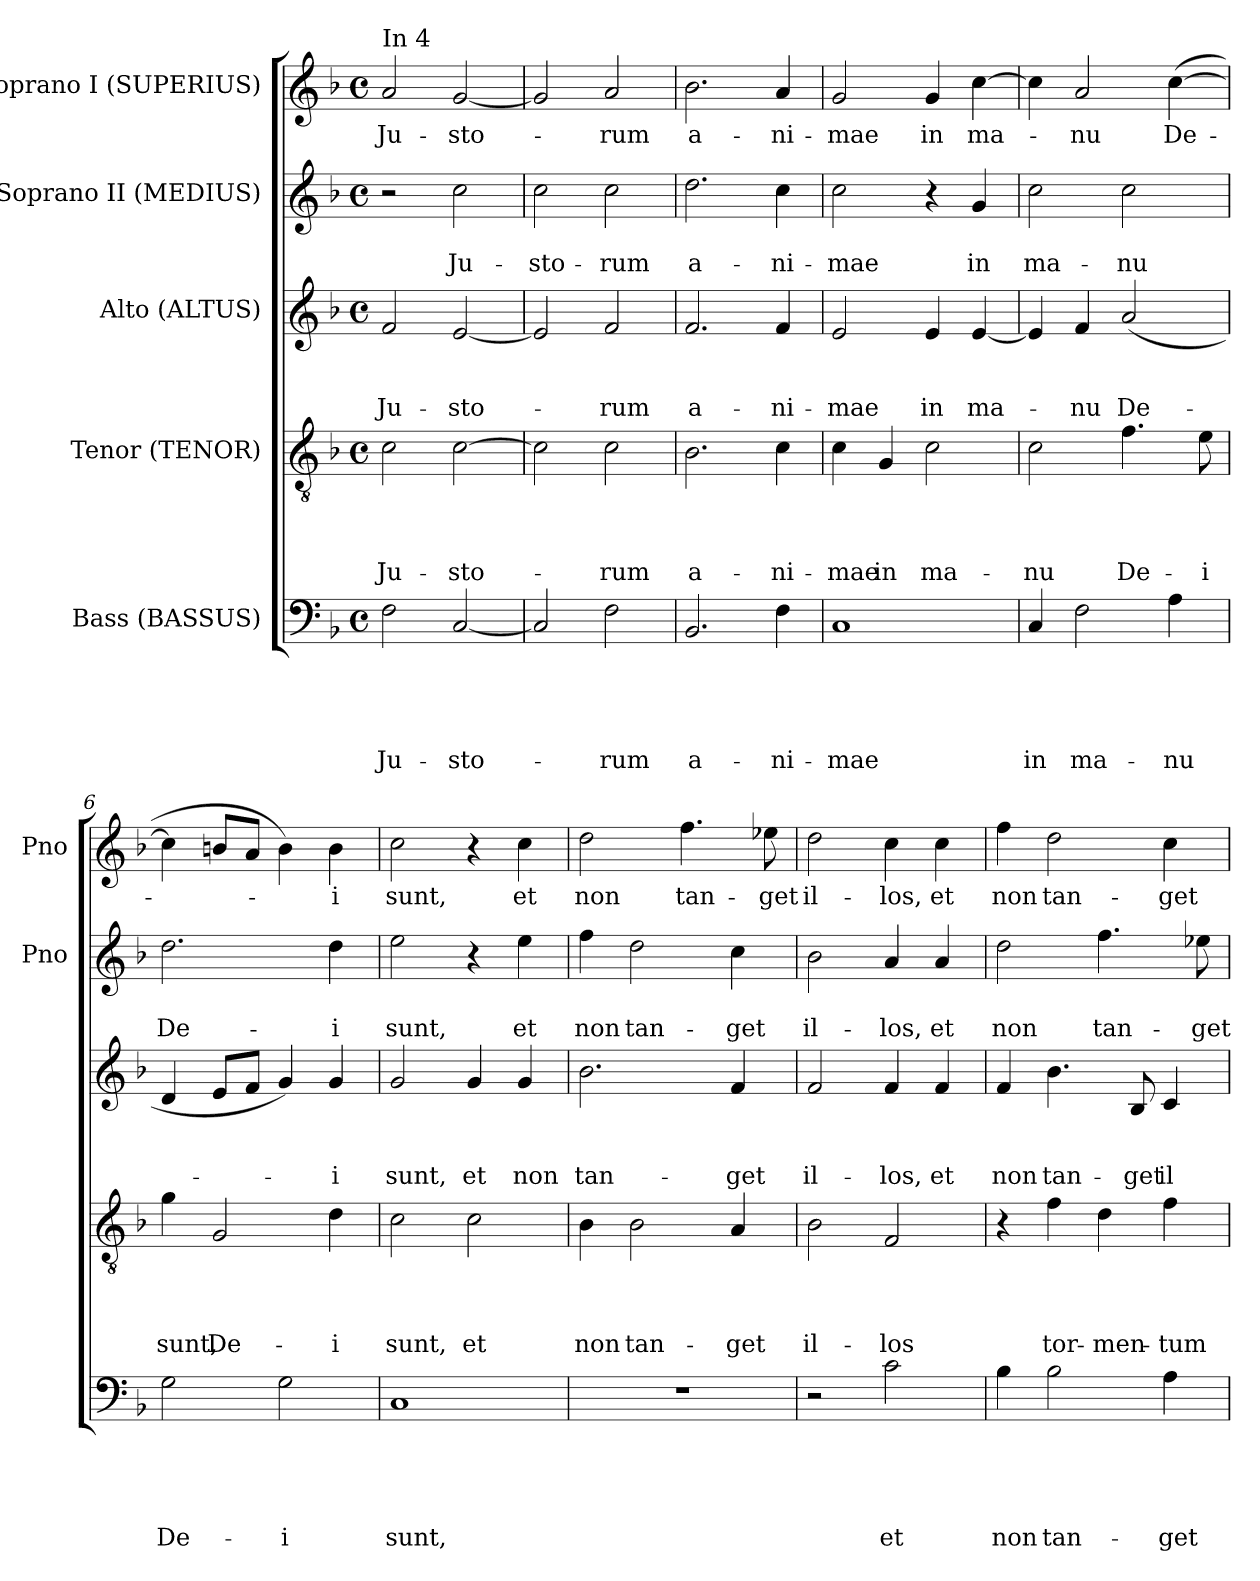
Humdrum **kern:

**kern	**text	**text	**text	**text	**text	**kern	**text	**text	**text	**text	**kern	**text	**text	**text	**kern	**text	**text	**kern	**text
*part5	*part5	*part5	*part5	*part5	*part5	*part4	*part4	*part4	*part4	*part4	*part3	*part3	*part3	*part3	*part2	*part2	*part2	*part1	*part1
*staff5	*staff5	*staff5	*staff5	*staff5	*staff5	*staff4	*staff4	*staff4	*staff4	*staff4	*staff3	*staff3	*staff3	*staff3	*staff2	*staff2	*staff2	*staff1	*staff1
*I"Bass (BASSUS)	*	*	*	*	*	*I"Tenor (TENOR)	*	*	*	*	*I"Alto (ALTUS)	*	*	*	*I"Soprano II (MEDIUS)	*	*	*I"Soprano I (SUPERIUS)	*
*	*	*	*	*	*	*	*	*	*	*	*	*	*	*	*I'Pno	*	*	*I'Pno	*
*clefF4	*	*	*	*	*	*clefGv2	*	*	*	*	*clefG2	*	*	*	*clefG2	*	*	*clefG2	*
*k[b-]	*	*	*	*	*	*k[b-]	*	*	*	*	*k[b-]	*	*	*	*k[b-]	*	*	*k[b-]	*
*F:	*	*	*	*	*	*F:	*	*	*	*	*F:	*	*	*	*F:	*	*	*F:	*
*M4/4	*	*	*	*	*	*M4/4	*	*	*	*	*M4/4	*	*	*	*M4/4	*	*	*M4/4	*
*met(c)	*	*	*	*	*	*met(c)	*	*	*	*	*met(c)	*	*	*	*met(c)	*	*	*met(c)	*
=1	=1	=1	=1	=1	=1	=1	=1	=1	=1	=1	=1	=1	=1	=1	=1	=1	=1	=1	=1
!	!	!	!	!	!	!	!	!	!	!	!	!	!	!	!	!	!	!LO:TX:a:t=In 4	!
2F\	.	.	.	.	Ju-	2c\	.	.	.	Ju-	2f/	.	.	Ju-	2r	.	.	2a/	Ju-
[2C/	.	.	.	.	-sto-	[2c\	.	.	.	-sto-	[2e/	.	.	-sto-	2cc\	.	Ju-	[2g/	-sto-
=2	=2	=2	=2	=2	=2	=2	=2	=2	=2	=2	=2	=2	=2	=2	=2	=2	=2	=2	=2
2C/]	.	.	.	.	.	2c\]	.	.	.	.	2e/]	.	.	.	2cc\	.	-sto-	2g/]	.
2F\	.	.	.	.	-rum	2c\	.	.	.	-rum	2f/	.	.	-rum	2cc\	.	-rum	2a/	-rum
=3	=3	=3	=3	=3	=3	=3	=3	=3	=3	=3	=3	=3	=3	=3	=3	=3	=3	=3	=3
2.BB-/	.	.	.	.	a-	2.B-\	.	.	.	a-	2.f/	.	.	a-	2.dd\	.	a-	2.b-\	a-
4F\	.	.	.	.	-ni-	4c\	.	.	.	-ni-	4f/	.	.	-ni-	4cc\	.	-ni-	4a/	-ni-
=4	=4	=4	=4	=4	=4	=4	=4	=4	=4	=4	=4	=4	=4	=4	=4	=4	=4	=4	=4
1C	.	.	.	.	-mae	4c\	.	.	.	-mae	2e/	.	.	-mae	2cc\	.	-mae	2g/	-mae
.	.	.	.	.	.	4G/	.	.	.	in	.	.	.	.	.	.	.	.	.
.	.	.	.	.	.	2c\	.	.	.	ma-	4e/	.	.	in	4r	.	.	4g/	in
.	.	.	.	.	.	.	.	.	.	.	[4e/	.	.	ma-	4g/	.	in	[4cc\	ma-
=5	=5	=5	=5	=5	=5	=5	=5	=5	=5	=5	=5	=5	=5	=5	=5	=5	=5	=5	=5
4C/	.	.	.	.	in	2c\	.	.	.	-nu	4e/]	.	.	.	2cc\	.	ma-	4cc\]	.
2F\	.	.	.	.	ma-	.	.	.	.	.	4f/	.	.	-nu	.	.	.	2a/	-nu
.	.	.	.	.	.	4.f\	.	.	.	De-	(2a/	.	.	De-	2cc\	.	-nu	.	.
4A\	.	.	.	.	-nu	.	.	.	.	.	.	.	.	.	.	.	.	([4cc\	De-
.	.	.	.	.	.	8e\	.	.	.	-i	.	.	.	.	.	.	.	.	.
=6	=6	=6	=6	=6	=6	=6	=6	=6	=6	=6	=6	=6	=6	=6	=6	=6	=6	=6	=6
2G\	.	.	.	.	De-	4g\	.	.	.	sunt,	4d/	.	.	.	2.dd\	.	De-	4cc\]	-­-
.	.	.	.	.	.	2G/	.	.	.	De-	8e/L	.	.	.	.	.	.	8bn/L	.
.	.	.	.	.	.	.	.	.	.	.	8f/J	.	.	.	.	.	.	8a/J	.
2G\	.	.	.	.	-i	.	.	.	.	.	4g/)	.	.	.	.	.	.	4b\)	.
.	.	.	.	.	.	4d\	.	.	.	-i	4g/	.	.	-i	4dd\	.	-i	4b\	-i
!!LO:LB:g=z
=7	=7	=7	=7	=7	=7	=7	=7	=7	=7	=7	=7	=7	=7	=7	=7	=7	=7	=7	=7
1C	.	.	.	.	sunt,	2c\	.	.	.	sunt,	2g/	.	.	sunt,	2ee\	.	sunt,	2cc\	sunt,
.	.	.	.	.	.	2c\	.	.	.	et	4g/	.	.	et	4r	.	.	4r	.
.	.	.	.	.	.	.	.	.	.	.	4g/	.	.	non	4ee\	.	et	4cc\	et
=8	=8	=8	=8	=8	=8	=8	=8	=8	=8	=8	=8	=8	=8	=8	=8	=8	=8	=8	=8
1r	.	.	.	.	.	4B-\	.	.	.	non	2.b-\	.	.	tan-	4ff\	.	non	2dd\	non
.	.	.	.	.	.	2B-\	.	.	.	tan-	.	.	.	.	2dd\	.	tan-	.	.
.	.	.	.	.	.	.	.	.	.	.	.	.	.	.	.	.	.	4.ff\	tan-
.	.	.	.	.	.	4A/	.	.	.	-get	4f/	.	.	-get	4cc\	.	-get	.	.
.	.	.	.	.	.	.	.	.	.	.	.	.	.	.	.	.	.	8ee-X\	-get
=9	=9	=9	=9	=9	=9	=9	=9	=9	=9	=9	=9	=9	=9	=9	=9	=9	=9	=9	=9
2r	.	.	.	.	.	2B-\	.	.	.	il-	2f/	.	.	il-	2b-\	.	il-	2dd\	il-
2c\	.	.	.	.	et	2F/	.	.	.	-los	4f/	.	.	-los,	4a/	.	-los,	4cc\	-los,
.	.	.	.	.	.	.	.	.	.	.	4f/	.	.	et	4a/	.	et	4cc\	et
=10	=10	=10	=10	=10	=10	=10	=10	=10	=10	=10	=10	=10	=10	=10	=10	=10	=10	=10	=10
4B-\	.	.	.	.	non	4r	.	.	.	.	4f/	.	.	non	2dd\	.	non	4ff\	non
2B-\	.	.	.	.	tan-	4f\	.	.	.	tor-	4.b-\	.	.	tan-	.	.	.	2dd\	tan-
.	.	.	.	.	.	4d\	.	.	.	-men-	.	.	.	.	4.ff\	.	tan-	.	.
.	.	.	.	.	.	.	.	.	.	.	8B-/	.	.	-get	.	.	.	.	.
4A\	.	.	.	.	-get	4f\	.	.	.	-tum	4c/	.	.	il-	.	.	.	4cc\	-get
.	.	.	.	.	.	.	.	.	.	.	.	.	.	.	8ee-X\	.	-get	.	.
=	=	=	=	=	=	=	=	=	=	=	=	=	=	=	=	=	=	=	=
*-	*-	*-	*-	*-	*-	*-	*-	*-	*-	*-	*-	*-	*-	*-	*-	*-	*-	*-	*-
